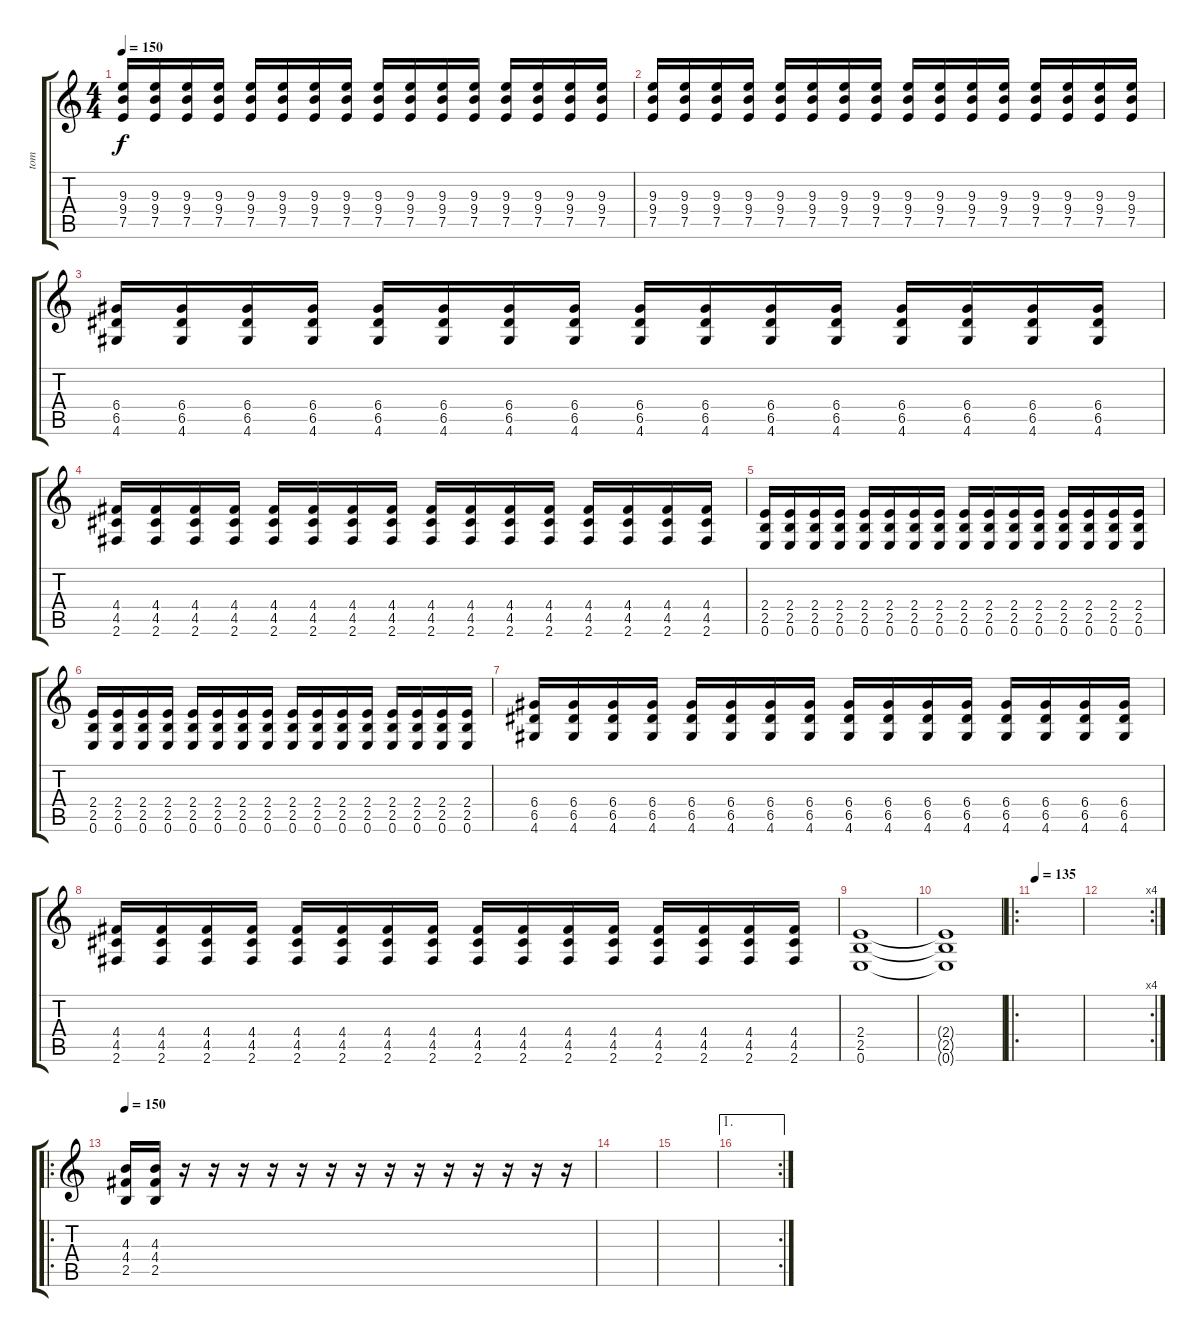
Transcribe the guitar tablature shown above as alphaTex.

\track ("tom" "tom") {instrument distortionguitar}
\staff {score tabs}
\tuning (E4 B3 G3 D3 A2 E2) {hide}
\ts (4 4)
\tempo 150
\clef g2
\ks c
(9.3 9.4 7.5).16{dy f} (9.3 9.4 7.5).16 (9.3 9.4 7.5).16 (9.3 9.4 7.5).16 (9.3 9.4 7.5).16 (9.3 9.4 7.5).16 (9.3 9.4 7.5).16 (9.3 9.4 7.5).16 (9.3 9.4 7.5).16 (9.3 9.4 7.5).16 (9.3 9.4 7.5).16 (9.3 9.4 7.5).16 (9.3 9.4 7.5).16 (9.3 9.4 7.5).16 (9.3 9.4 7.5).16 (9.3 9.4 7.5).16 |
(9.3 9.4 7.5).16 (9.3 9.4 7.5).16 (9.3 9.4 7.5).16 (9.3 9.4 7.5).16 (9.3 9.4 7.5).16 (9.3 9.4 7.5).16 (9.3 9.4 7.5).16 (9.3 9.4 7.5).16 (9.3 9.4 7.5).16 (9.3 9.4 7.5).16 (9.3 9.4 7.5).16 (9.3 9.4 7.5).16 (9.3 9.4 7.5).16 (9.3 9.4 7.5).16 (9.3 9.4 7.5).16 (9.3 9.4 7.5).16 |
(6.4 6.5 4.6).16 (6.4 6.5 4.6).16 (6.4 6.5 4.6).16 (6.4 6.5 4.6).16 (6.4 6.5 4.6).16 (6.4 6.5 4.6).16 (6.4 6.5 4.6).16 (6.4 6.5 4.6).16 (6.4 6.5 4.6).16 (6.4 6.5 4.6).16 (6.4 6.5 4.6).16 (6.4 6.5 4.6).16 (6.4 6.5 4.6).16 (6.4 6.5 4.6).16 (6.4 6.5 4.6).16 (6.4 6.5 4.6).16 |
(4.4 4.5 2.6).16 (4.4 4.5 2.6).16 (4.4 4.5 2.6).16 (4.4 4.5 2.6).16 (4.4 4.5 2.6).16 (4.4 4.5 2.6).16 (4.4 4.5 2.6).16 (4.4 4.5 2.6).16 (4.4 4.5 2.6).16 (4.4 4.5 2.6).16 (4.4 4.5 2.6).16 (4.4 4.5 2.6).16 (4.4 4.5 2.6).16 (4.4 4.5 2.6).16 (4.4 4.5 2.6).16 (4.4 4.5 2.6).16 |
(2.4 2.5 0.6).16 (2.4 2.5 0.6).16 (2.4 2.5 0.6).16 (2.4 2.5 0.6).16 (2.4 2.5 0.6).16 (2.4 2.5 0.6).16 (2.4 2.5 0.6).16 (2.4 2.5 0.6).16 (2.4 2.5 0.6).16 (2.4 2.5 0.6).16 (2.4 2.5 0.6).16 (2.4 2.5 0.6).16 (2.4 2.5 0.6).16 (2.4 2.5 0.6).16 (2.4 2.5 0.6).16 (2.4 2.5 0.6).16 |
(2.4 2.5 0.6).16 (2.4 2.5 0.6).16 (2.4 2.5 0.6).16 (2.4 2.5 0.6).16 (2.4 2.5 0.6).16 (2.4 2.5 0.6).16 (2.4 2.5 0.6).16 (2.4 2.5 0.6).16 (2.4 2.5 0.6).16 (2.4 2.5 0.6).16 (2.4 2.5 0.6).16 (2.4 2.5 0.6).16 (2.4 2.5 0.6).16 (2.4 2.5 0.6).16 (2.4 2.5 0.6).16 (2.4 2.5 0.6).16 |
(6.4 6.5 4.6).16 (6.4 6.5 4.6).16 (6.4 6.5 4.6).16 (6.4 6.5 4.6).16 (6.4 6.5 4.6).16 (6.4 6.5 4.6).16 (6.4 6.5 4.6).16 (6.4 6.5 4.6).16 (6.4 6.5 4.6).16 (6.4 6.5 4.6).16 (6.4 6.5 4.6).16 (6.4 6.5 4.6).16 (6.4 6.5 4.6).16 (6.4 6.5 4.6).16 (6.4 6.5 4.6).16 (6.4 6.5 4.6).16 |
(4.4 4.5 2.6).16 (4.4 4.5 2.6).16 (4.4 4.5 2.6).16 (4.4 4.5 2.6).16 (4.4 4.5 2.6).16 (4.4 4.5 2.6).16 (4.4 4.5 2.6).16 (4.4 4.5 2.6).16 (4.4 4.5 2.6).16 (4.4 4.5 2.6).16 (4.4 4.5 2.6).16 (4.4 4.5 2.6).16 (4.4 4.5 2.6).16 (4.4 4.5 2.6).16 (4.4 4.5 2.6).16 (4.4 4.5 2.6).16 |
(2.4 2.5 0.6).1 |
(2.4{t} 2.5{t} 0.6{t}).1 |
\ro
\tempo 135
|
\rc 4
|
\ro
\tempo 150
(4.3 4.4 2.5).16 (4.3 4.4 2.5).16 r.16 r.16 r.16 r.16 r.16 r.16 r.16 r.16 r.16 r.16 r.16 r.16 r.16 r.16 |
|
|
\ae 1
\rc 2
